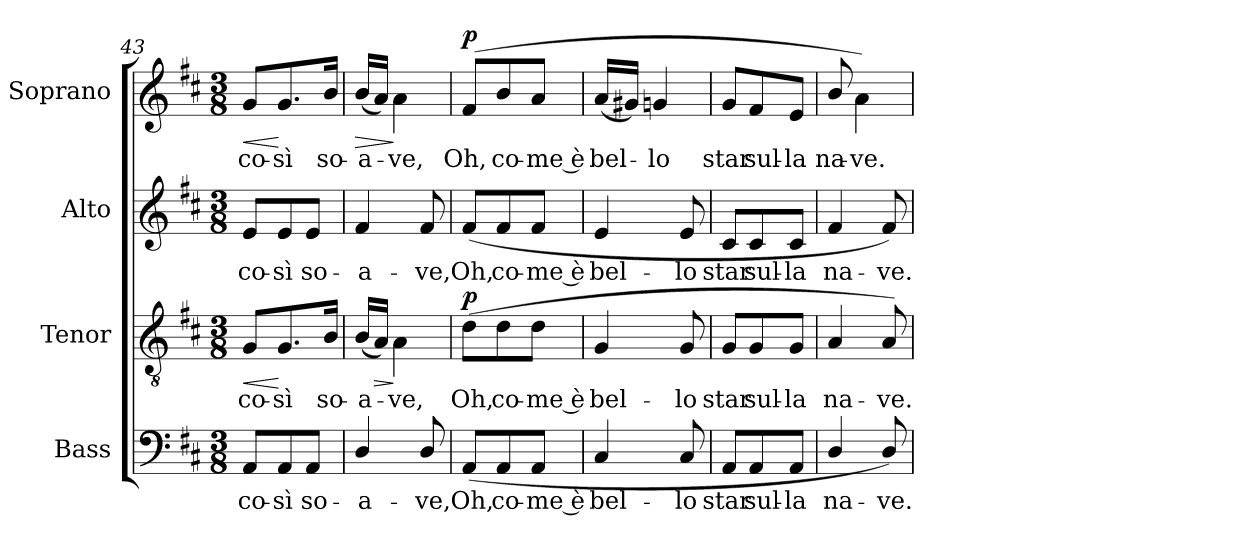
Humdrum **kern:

**kern	**text	**kern	**text	**dynam	**kern	**text	**kern	**text	**dynam
*part4	*part4	*part3	*part3	*part3	*part2	*part2	*part1	*part1	*part1
*staff4	*staff4	*staff3	*staff3	*staff3	*staff2	*staff2	*staff1	*staff1	*staff1
*I"Bass	*	*I"Tenor	*	*	*I"Alto	*	*I"Soprano	*	*
*I'B.	*	*I'T.	*	*	*I'A.	*	*I'S.	*	*
!!LO:PB:g=z
*clefF4	*	*clefGv2	*	*	*clefG2	*	*clefG2	*	*
*	*	*ITrd7c12	*	*	*	*	*	*	*
*k[f#c#]	*	*k[f#c#]	*	*	*k[f#c#]	*	*k[f#c#]	*	*
*D:	*	*D:	*	*	*D:	*	*D:	*	*
*M3/8	*	*M3/8	*	*	*M3/8	*	*M3/8	*	*
=43	=43	=43	=43	=43	=43	=43	=43	=43	=43
!	!LO:LY:b:color=#000000	!	!	!	!	!	!	!	!
!	!	!	!LO:LY:b:color=#000000	!LO:HP:b	!	!	!	!	!
!	!	!	!	!	!	!LO:LY:b:color=#000000	!	!	!
!	!	!	!	!	!	!	!	!LO:LY:b:color=#000000	!LO:HP:b
8AAi/L	co-	8GGi/L	co-	<	8ei/L	co-	8gi/L	co-	<
!	!LO:LY:b:color=#000000	!	!	!	!	!	!	!	!
!	!	!	!LO:LY:b:color=#000000	!	!	!	!	!	!
!	!	!	!	!	!	!LO:LY:b:color=#000000	!	!	!
!	!	!	!	!	!	!	!	!LO:LY:b:color=#000000	!
8AAi/	-sì	8.GGi/	-sì	[	8ei/	-sì	8.gi/	-sì	[
!	!LO:LY:b:color=#000000	!	!	!	!	!	!	!	!
!	!	!	!	!	!	!LO:LY:b:color=#000000	!	!	!
8AAi/J	so-	.	.	.	8ei/J	so-	.	.	.
!	!	!	!LO:LY:b:color=#000000	!	!	!	!	!	!
!	!	!	!	!	!	!	!	!LO:LY:b:color=#000000	!
.	.	16BBi/Jk	so-	.	.	.	16bi/Jk	so-	.
=44	=44	=44	=44	=44	=44	=44	=44	=44	=44
!	!LO:LY:b:color=#000000	!	!	!	!	!	!	!	!
!	!	!	!LO:LY:b:color=#000000	!	!	!	!	!	!
!	!	!	!	!	!	!LO:LY:b:color=#000000	!	!	!
!	!	!	!	!	!	!	!	!LO:LY:b:color=#000000	!LO:HP:b
4Di/	-a-	(16BBi/LL	-a-	.	4f#i/	-a-	(16bi/LL	-a-	>
!	!	!	!	!LO:HP:b	!	!	!	!	!
.	.	16AAi/JJ)	.	>	.	.	16ai/JJ)	.	.
!	!	!	!LO:LY:b:color=#000000	!	!	!	!	!	!
!	!	!	!	!	!	!	!	!LO:LY:b:color=#000000	!
.	.	4AAi\	-ve,	]	.	.	4ai\	-ve,	]
!	!LO:LY:b:color=#000000	!	!	!	!	!	!	!	!
!	!	!	!	!	!	!LO:LY:b:color=#000000	!	!	!
8Di/	-ve,	.	.	.	8f#i/	-ve,	.	.	.
=45	=45	=45	=45	=45	=45	=45	=45	=45	=45
!	!LO:LY:b:color=#000000	!	!	!	!	!	!	!	!
!	!	!	!LO:LY:b:color=#000000	!	!	!	!	!	!
!	!	!	!	!	!	!LO:LY:b:color=#000000	!	!	!
!	!	!	!	!	!	!	!	!LO:LY:b:color=#000000	!
(8AAi/L	Oh,	(8Di\L	Oh,	p	(8f#i/L	Oh,	(8f#i/L	Oh,	p
!	!LO:LY:b:color=#000000	!	!	!	!	!	!	!	!
!	!	!	!LO:LY:b:color=#000000	!	!	!	!	!	!
!	!	!	!	!	!	!LO:LY:b:color=#000000	!	!	!
!	!	!	!	!	!	!	!	!LO:LY:b:color=#000000	!
8AAi/	co-	8Di\	co-	.	8f#i/	co-	8bi/	co-	.
!	!LO:LY:b:color=#000000	!	!	!	!	!	!	!	!
!	!	!	!LO:LY:b:color=#000000	!	!	!	!	!	!
!	!	!	!	!	!	!LO:LY:b:color=#000000	!	!	!
!	!	!	!	!	!	!	!	!LO:LY:b:color=#000000	!
8AAi/J	-me è	8Di\J	-me è	.	8f#i/J	-me è	8ai/J	-me è	.
=46	=46	=46	=46	=46	=46	=46	=46	=46	=46
!	!LO:LY:b:color=#000000	!	!	!	!	!	!	!	!
!	!	!	!LO:LY:b:color=#000000	!	!	!	!	!	!
!	!	!	!	!	!	!LO:LY:b:color=#000000	!	!	!
!	!	!	!	!	!	!	!	!LO:LY:b:color=#000000	!
4C#i/	bel-	4GGi/	bel-	.	4ei/	bel-	(16ai/LL	bel-	.
.	.	.	.	.	.	.	16g#Xi/JJ)	.	.
!	!	!	!	!	!	!	!	!LO:LY:b:color=#000000	!
.	.	.	.	.	.	.	4gni/	-lo	.
!	!LO:LY:b:color=#000000	!	!	!	!	!	!	!	!
!	!	!	!LO:LY:b:color=#000000	!	!	!	!	!	!
!	!	!	!	!	!	!LO:LY:b:color=#000000	!	!	!
8C#i/	-lo	8GGi/	-lo	.	8ei/	-lo	.	.	.
=47	=47	=47	=47	=47	=47	=47	=47	=47	=47
!	!LO:LY:b:color=#000000	!	!	!	!	!	!	!	!
!	!	!	!LO:LY:b:color=#000000	!	!	!	!	!	!
!	!	!	!	!	!	!LO:LY:b:color=#000000	!	!	!
!	!	!	!	!	!	!	!	!LO:LY:b:color=#000000	!
8AAi/L	star	8GGi/L	star	.	8c#i/L	star	8gi/L	star	.
!	!LO:LY:b:color=#000000	!	!	!	!	!	!	!	!
!	!	!	!LO:LY:b:color=#000000	!	!	!	!	!	!
!	!	!	!	!	!	!LO:LY:b:color=#000000	!	!	!
!	!	!	!	!	!	!	!	!LO:LY:b:color=#000000	!
8AAi/	sul-	8GGi/	sul-	.	8c#i/	sul-	8f#i/	sul-	.
!	!LO:LY:b:color=#000000	!	!	!	!	!	!	!	!
!	!	!	!LO:LY:b:color=#000000	!	!	!	!	!	!
!	!	!	!	!	!	!LO:LY:b:color=#000000	!	!	!
!	!	!	!	!	!	!	!	!LO:LY:b:color=#000000	!
8AAi/J	-la	8GGi/J	-la	.	8c#i/J	-la	8ei/J	-la	.
=48	=48	=48	=48	=48	=48	=48	=48	=48	=48
!	!LO:LY:b:color=#000000	!	!	!	!	!	!	!	!
!	!	!	!LO:LY:b:color=#000000	!	!	!	!	!	!
!	!	!	!	!	!	!LO:LY:b:color=#000000	!	!	!
!	!	!	!	!	!	!	!	!LO:LY:b:color=#000000	!
4Di/	na-	4AAi/	na-	.	4f#i/	na-	8bi/	na-	.
!	!	!	!	!	!	!	!	!LO:LY:b:color=#000000	!
.	.	.	.	.	.	.	4ai\)	-ve.	.
!	!LO:LY:b:color=#000000	!	!	!	!	!	!	!	!
!	!	!	!LO:LY:b:color=#000000	!	!	!	!	!	!
!	!	!	!	!	!	!LO:LY:b:color=#000000	!	!	!
8Di/)	-ve.	8AAi/)	-ve.	.	8f#i/)	-ve.	.	.	.
=	=	=	=	=	=	=	=	=	=
*-	*-	*-	*-	*-	*-	*-	*-	*-	*-
